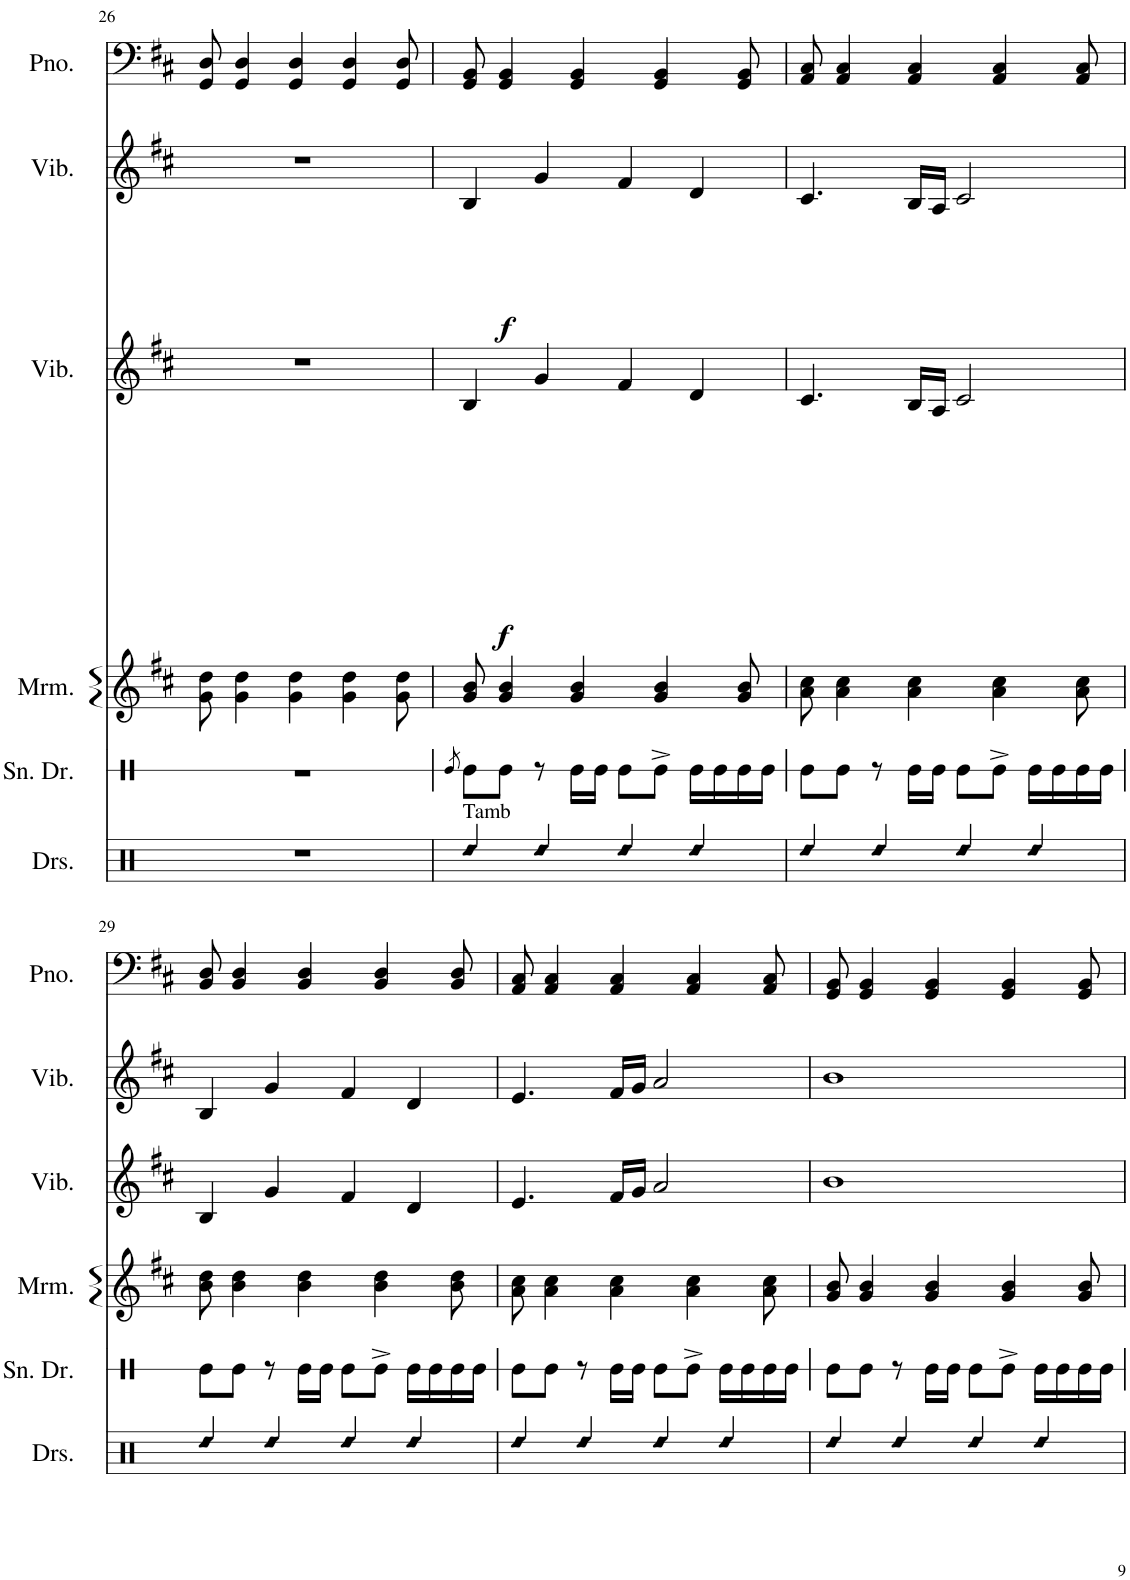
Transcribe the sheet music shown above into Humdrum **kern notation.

**kern	**kern	**dynam	**kern	**dynam	**kern
*part4	*part3	*part3	*part2	*part2	*part1
*staff4	*staff3	*staff3	*staff2	*staff2	*staff1
*I"Marimba	*I"Vibraphone	*	*I"Vibraphone	*	*I"Piano
*I'Mrm.	*I'Vib.	*	*I'Vib.	*	*I'Pno.
!!LO:PB:g=z
*clefG2	*clefG2	*	*clefG2	*	*clefF4
*k[f#c#]	*k[f#c#]	*	*k[f#c#]	*	*k[f#c#]
*M4/4	*M4/4	*	*M4/4	*	*M4/4
=26	=26	=26	=26	=26	=26
8g\ 8dd\	1r	.	1r	.	8GG/ 8D/
4g\ 4dd\	.	.	.	.	4GG/ 4D/
4g\ 4dd\	.	.	.	.	4GG/ 4D/
4g\ 4dd\	.	.	.	.	4GG/ 4D/
8g\ 8dd\	.	.	.	.	8GG/ 8D/
=27	=27	=27	=27	=27	=27
!	!	!LO:DY:b	!	!LO:DY:b	!
8g/ 8b/	4B/	f	4B/	f	8GG/ 8BB/
4g/ 4b/	.	.	.	.	4GG/ 4BB/
.	4g/	.	4g/	.	.
4g/ 4b/	.	.	.	.	4GG/ 4BB/
.	4f#/	.	4f#/	.	.
4g/ 4b/	.	.	.	.	4GG/ 4BB/
.	4d/	.	4d/	.	.
8g/ 8b/	.	.	.	.	8GG/ 8BB/
=28	=28	=28	=28	=28	=28
8a\ 8cc#\	4.c#/	.	4.c#/	.	8AA/ 8C#/
4a\ 4cc#\	.	.	.	.	4AA/ 4C#/
4a\ 4cc#\	16B/LL	.	16B/LL	.	4AA/ 4C#/
.	16A/JJ	.	16A/JJ	.	.
.	2c#/	.	2c#/	.	.
4a\ 4cc#\	.	.	.	.	4AA/ 4C#/
8a\ 8cc#\	.	.	.	.	8AA/ 8C#/
!!LO:LB:g=z
=29	=29	=29	=29	=29	=29
8b\ 8dd\	4B/	.	4B/	.	8BB/ 8D/
4b\ 4dd\	.	.	.	.	4BB/ 4D/
.	4g/	.	4g/	.	.
4b\ 4dd\	.	.	.	.	4BB/ 4D/
.	4f#/	.	4f#/	.	.
4b\ 4dd\	.	.	.	.	4BB/ 4D/
.	4d/	.	4d/	.	.
8b\ 8dd\	.	.	.	.	8BB/ 8D/
=30	=30	=30	=30	=30	=30
8a\ 8cc#\	4.e/	.	4.e/	.	8AA/ 8C#/
4a\ 4cc#\	.	.	.	.	4AA/ 4C#/
4a\ 4cc#\	16f#/LL	.	16f#/LL	.	4AA/ 4C#/
.	16g/JJ	.	16g/JJ	.	.
.	2a/	.	2a/	.	.
4a\ 4cc#\	.	.	.	.	4AA/ 4C#/
8a\ 8cc#\	.	.	.	.	8AA/ 8C#/
=31	=31	=31	=31	=31	=31
8g/ 8b/	1b	.	1b	.	8GG/ 8BB/
4g/ 4b/	.	.	.	.	4GG/ 4BB/
4g/ 4b/	.	.	.	.	4GG/ 4BB/
4g/ 4b/	.	.	.	.	4GG/ 4BB/
8g/ 8b/	.	.	.	.	8GG/ 8BB/
=	=	=	=	=	=
*-	*-	*-	*-	*-	*-
